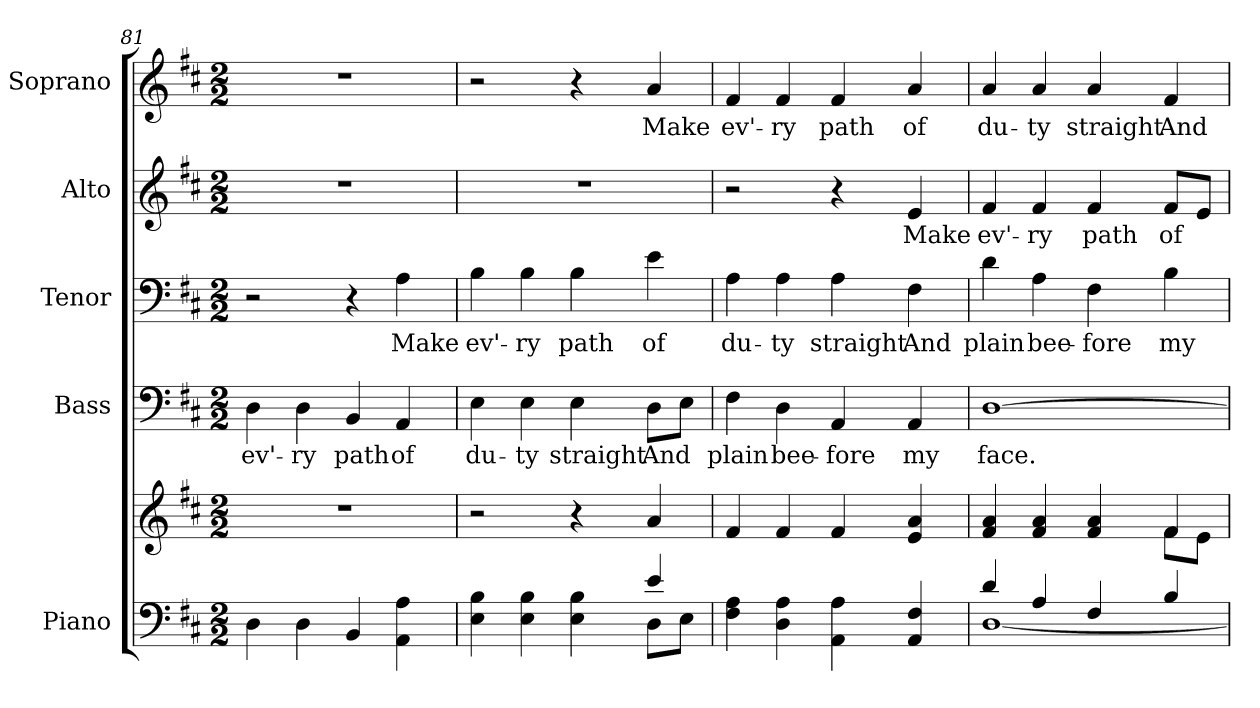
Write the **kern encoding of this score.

**kern	**kern	**kern	**text	**kern	**text	**kern	**text	**kern	**text
*part5	*part5	*part4	*part4	*part3	*part3	*part2	*part2	*part1	*part1
*staff6	*staff5	*staff4	*staff4	*staff3	*staff3	*staff2	*staff2	*staff1	*staff1
*I"Piano	*	*I"Bass	*	*I"Tenor	*	*I"Alto	*	*I"Soprano	*
*I'Pno.	*	*I'B.	*	*I'T.	*	*I'A.	*	*I'S.	*
!!LO:PB:g=z
*clefF4	*clefG2	*clefF4	*	*clefF4	*	*clefG2	*	*clefG2	*
*k[f#c#]	*k[f#c#]	*k[f#c#]	*	*k[f#c#]	*	*k[f#c#]	*	*k[f#c#]	*
*D:	*D:	*D:	*	*D:	*	*D:	*	*D:	*
*M2/2	*M2/2	*M2/2	*	*M2/2	*	*M2/2	*	*M2/2	*
=81	=81	=81	=81	=81	=81	=81	=81	=81	=81
!	!	!	!LO:LY:b:color=#000000	!	!	!	!	!	!
4Di\	1r	4Di\	ev'-	2r	.	1r	.	1r	.
!	!	!	!LO:LY:b:color=#000000	!	!	!	!	!	!
4Di\	.	4Di\	-ry	.	.	.	.	.	.
!	!	!	!LO:LY:b:color=#000000	!	!	!	!	!	!
4BBi/	.	4BBi/	path	4r	.	.	.	.	.
!	!	!	!LO:LY:b:color=#000000	!	!	!	!	!	!
!	!	!	!	!	!LO:LY:b:color=#000000	!	!	!	!
4AAi\ 4Ai	.	4AAi/	of	4Ai\	Make	.	.	.	.
=82	=82	=82	=82	=82	=82	=82	=82	=82	=82
*^	*	*	*	*	*	*	*	*	*
!	!	!	!	!LO:LY:b:color=#000000	!	!	!	!	!	!
!	!	!	!	!	!	!LO:LY:b:color=#000000	!	!	!	!
4Ei\ 4Bi	2ryy	2r	4Ei\	du-	4Bi\	ev'-	1r	.	2r	.
!	!	!	!	!LO:LY:b:color=#000000	!	!	!	!	!	!
!	!	!	!	!	!	!LO:LY:b:color=#000000	!	!	!	!
4Ei\ 4Bi	.	.	4Ei\	-ty	4Bi\	-ry	.	.	.	.
!	!	!	!	!LO:LY:b:color=#000000	!	!	!	!	!	!
!	!	!	!	!	!	!LO:LY:b:color=#000000	!	!	!	!
4Ei\ 4Bi	4ryy	4r	4Ei\	straight	4Bi\	path	.	.	4r	.
!	!	!	!	!LO:LY:b:color=#000000	!	!	!	!	!	!
!	!	!	!	!	!	!LO:LY:b:color=#000000	!	!	!	!
!	!	!	!	!	!	!	!	!	!	!LO:LY:b:color=#000000
4ei/	8Di\L	4ai/	8Di\L	And	4ei\	of	.	.	4ai/	Make
.	8Ei\J	.	8Ei\J	.	.	.	.	.	.	.
*v	*v	*	*	*	*	*	*	*	*	*
=83	=83	=83	=83	=83	=83	=83	=83	=83	=83
*^	*	*	*	*	*	*	*	*	*
!	!	!	!	!LO:LY:b:color=#000000	!	!	!	!	!	!
*v	*v	*	*	*	*	*	*	*	*	*
*^	*	*	*	*	*	*	*	*	*
!	!	!	!	!	!	!LO:LY:b:color=#000000	!	!	!	!
*v	*v	*	*	*	*	*	*	*	*	*
*^	*	*	*	*	*	*	*	*	*
!	!	!	!	!	!	!	!	!	!	!LO:LY:b:color=#000000
*v	*v	*	*	*	*	*	*	*	*	*
4F#i\ 4Ai	4f#i/	4F#i\	plain	4Ai\	du-	2r	.	4f#i/	ev'-
!	!	!	!LO:LY:b:color=#000000	!	!	!	!	!	!
!	!	!	!	!	!LO:LY:b:color=#000000	!	!	!	!
!	!	!	!	!	!	!	!	!	!LO:LY:b:color=#000000
4Di\ 4Ai	4f#i/	4Di\	bee-	4Ai\	-ty	.	.	4f#i/	-ry
!	!	!	!LO:LY:b:color=#000000	!	!	!	!	!	!
!	!	!	!	!	!LO:LY:b:color=#000000	!	!	!	!
!	!	!	!	!	!	!	!	!	!LO:LY:b:color=#000000
4AAi\ 4Ai	4f#i/	4AAi/	-fore	4Ai\	straight	4r	.	4f#i/	path
!	!	!	!LO:LY:b:color=#000000	!	!	!	!	!	!
!	!	!	!	!	!LO:LY:b:color=#000000	!	!	!	!
!	!	!	!	!	!	!	!LO:LY:b:color=#000000	!	!
!	!	!	!	!	!	!	!	!	!LO:LY:b:color=#000000
4AAi/ 4F#i	4ei/ 4ai	4AAi/	my	4F#i\	And	4ei/	Make	4ai/	of
!!LO:PB:g=z
=84	=84	=84	=84	=84	=84	=84	=84	=84	=84
*^	*^	*	*	*	*	*	*	*	*
!	!	!	!	!	!LO:LY:b:color=#000000	!	!	!	!	!	!
!	!	!	!	!	!	!	!LO:LY:b:color=#000000	!	!	!	!
!	!	!	!	!	!	!	!	!	!LO:LY:b:color=#000000	!	!
!	!	!	!	!	!	!	!	!	!	!	!LO:LY:b:color=#000000
4di/	[<1Di	4f#i/ 4ai	2ryy	[>1Di	face.	4di\	plain	4f#i/	ev'-	4ai/	du-
!	!	!	!	!	!	!	!LO:LY:b:color=#000000	!	!	!	!
!	!	!	!	!	!	!	!	!	!LO:LY:b:color=#000000	!	!
!	!	!	!	!	!	!	!	!	!	!	!LO:LY:b:color=#000000
4Ai/	.	4f#i/ 4ai	.	.	.	4Ai\	bee-	4f#i/	-ry	4ai/	-ty
!	!	!	!	!	!	!	!LO:LY:b:color=#000000	!	!	!	!
!	!	!	!	!	!	!	!	!	!LO:LY:b:color=#000000	!	!
!	!	!	!	!	!	!	!	!	!	!	!LO:LY:b:color=#000000
4F#i/	.	4f#i/ 4ai	4ryy	.	.	4F#i\	-fore	4f#i/	path	4ai/	straight
!	!	!	!	!	!	!	!LO:LY:b:color=#000000	!	!	!	!
!	!	!	!	!	!	!	!	!	!LO:LY:b:color=#000000	!	!
!	!	!	!	!	!	!	!	!	!	!	!LO:LY:b:color=#000000
4Bi/	.	4f#i/	8f#i\L	.	.	4Bi\	my	8f#i/L	of	4f#i/	And
.	.	.	8ei\J	.	.	.	.	8ei/J	.	.	.
*v	*v	*	*	*	*	*	*	*	*	*	*
*	*v	*v	*	*	*	*	*	*	*	*
=	=	=	=	=	=	=	=	=	=
*-	*-	*-	*-	*-	*-	*-	*-	*-	*-
